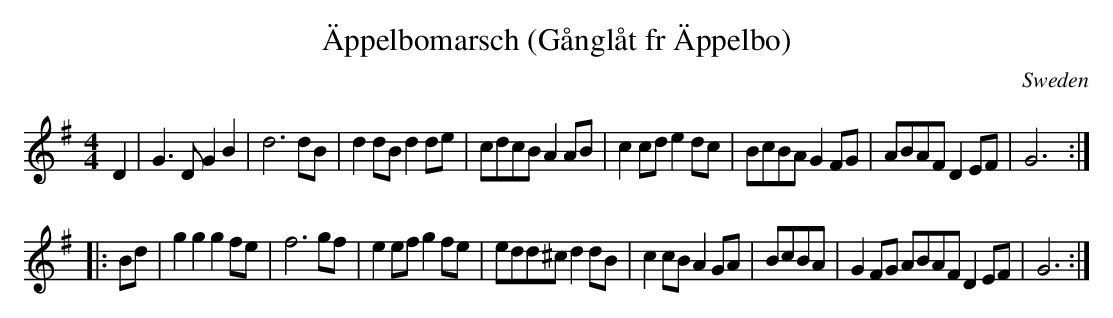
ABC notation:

X:1
T:Äppelbomarsch (Gånglåt fr Äppelbo)
M:4/4
O:Sweden
K:G major
D2 | \
G3D  G2B2 | d6 dB | d2dB d2de | cdcB A2 AB |\
c2cd e2dc | BcBA G2FG | ABAF D2EF | G6 :|
|:Bd |\
g2g2 g2fe | f6 gf | e2ef g2fe | edd^c d2dB |\
c2 cB A2GA | BcBA | G2FG  ABAF D2EF | G6 :|
